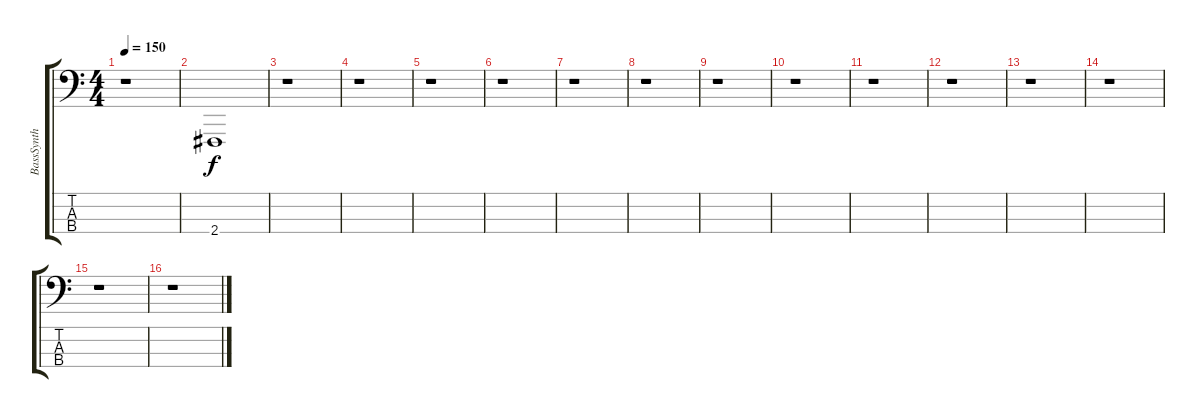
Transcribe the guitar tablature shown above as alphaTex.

\track ("BassSynth" "BassSynth") {instrument lead8bassandlead}
\staff {score tabs}
\tuning (G2 D2 A1 E1) {hide}
\ts (4 4)
\tempo 150
\clef f4
\ks c
r.1{dy f} |
2.4.1 |
r.1 |
r.1 |
r.1 |
r.1 |
r.1 |
r.1 |
r.1 |
r.1 |
r.1 |
r.1 |
r.1 |
r.1 |
r.1 |
r.1
